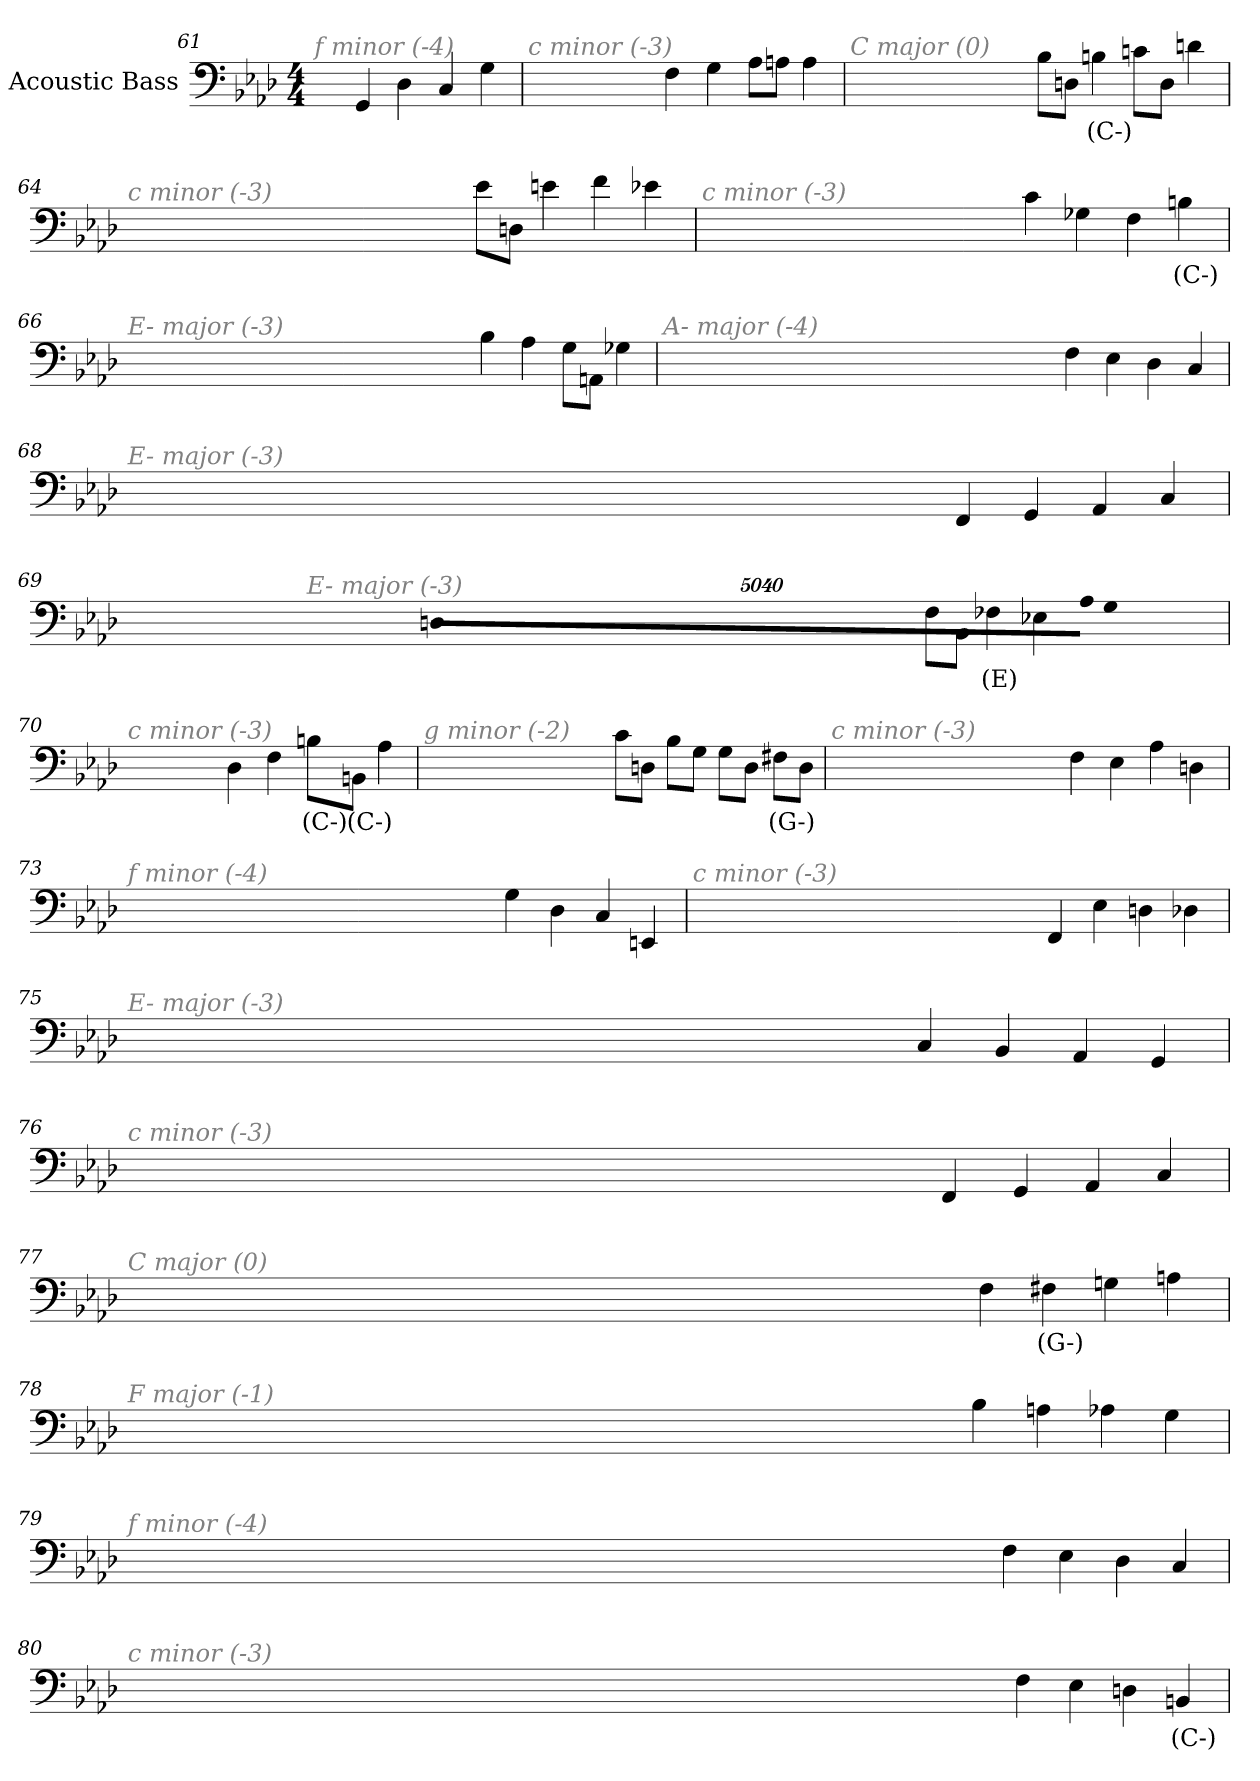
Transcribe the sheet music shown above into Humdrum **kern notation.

**kern	**text
*part1	*part1
*staff1	*staff1
*I"Acoustic Bass	*
*clefF4	*
*ITrd7c12	*
*k[b-e-a-d-]	*
*A-:	*
*M4/4	*
=61	=61
!LO:TX:i:color=#808080:t=f minor (-4)	!
4GGG	.
4DD-	.
4CC	.
4GG	.
=62	=62
!LO:TX:i:color=#808080:t=c minor (-3)	!
4FF	.
4GG	.
8AA-L	.
8AAnJ	.
4AA	.
=63	=63
!LO:TX:i:color=#808080:t=C major (0)	!
8BB-L	.
8DDnJ	.
4BBni	(C-)
8CnL	.
8DDJ	.
4Dn	.
=64	=64
!LO:TX:i:color=#808080:t=c minor (-3)	!
8E-L	.
8DDnJ	.
4En	.
4F	.
4E-X	.
=65	=65
!LO:TX:i:color=#808080:t=c minor (-3)	!
4C	.
4GG-X	.
4FF	.
4BBni	(C-)
=66	=66
!LO:TX:i:color=#808080:t=E- major (-3)	!
4BB-	.
4AA-	.
8GGL	.
8AAAnJ	.
4GG-X	.
=67	=67
!LO:TX:i:color=#808080:t=A- major (-4)	!
4FF	.
4EE-	.
4DD-	.
4CC	.
=68	=68
!LO:TX:i:color=#808080:t=E- major (-3)	!
4FFF	.
4GGG	.
4AAA-	.
4CC	.
=69	=69
!LO:TX:i:color=#808080:t=E- major (-3)	!
8FFL	.
8BBB-J	.
4FF-Xi	(E)
4EE-X	.
!LO:N:vis=8	!
40320%3347AA-L	.
!LO:N:vis=8	!
40320%3347GG	.
!LO:N:vis=8	!
40320%3347DDnJ	.
=70	=70
!LO:TX:i:color=#808080:t=c minor (-3)	!
4DD-	.
4FF	.
8BBniL	(C-)
8BBBniJ	(C-)
4AA-	.
=71	=71
!LO:TX:i:color=#808080:t=g minor (-2)	!
8CL	.
8DDnJ	.
8BB-L	.
8GGJ	.
8GGL	.
8DDJ	.
8FF#XiL	(G-)
8DDJ	.
=72	=72
!LO:TX:i:color=#808080:t=c minor (-3)	!
4FF	.
4EE-	.
4AA-	.
4DDn	.
=73	=73
!LO:TX:i:color=#808080:t=f minor (-4)	!
4GG	.
4DD-	.
4CC	.
4EEEn	.
=74	=74
!LO:TX:i:color=#808080:t=c minor (-3)	!
4FFF	.
4EE-	.
4DDn	.
4DD-X	.
=75	=75
!LO:TX:i:color=#808080:t=E- major (-3)	!
4CC	.
4BBB-	.
4AAA-	.
4GGG	.
=76	=76
!LO:TX:i:color=#808080:t=c minor (-3)	!
4FFF	.
4GGG	.
4AAA-	.
4CC	.
=77	=77
!LO:TX:i:color=#808080:t=C major (0)	!
4FF	.
4FF#Xi	(G-)
4GGn	.
4AAn	.
=78	=78
!LO:TX:i:color=#808080:t=F major (-1)	!
4BB-	.
4AAn	.
4AA-X	.
4GG	.
=79	=79
!LO:TX:i:color=#808080:t=f minor (-4)	!
4FF	.
4EE-	.
4DD-	.
4CC	.
=80	=80
!LO:TX:i:color=#808080:t=c minor (-3)	!
4FF	.
4EE-	.
4DDn	.
4BBBni	(C-)
=	=
*-	*-
